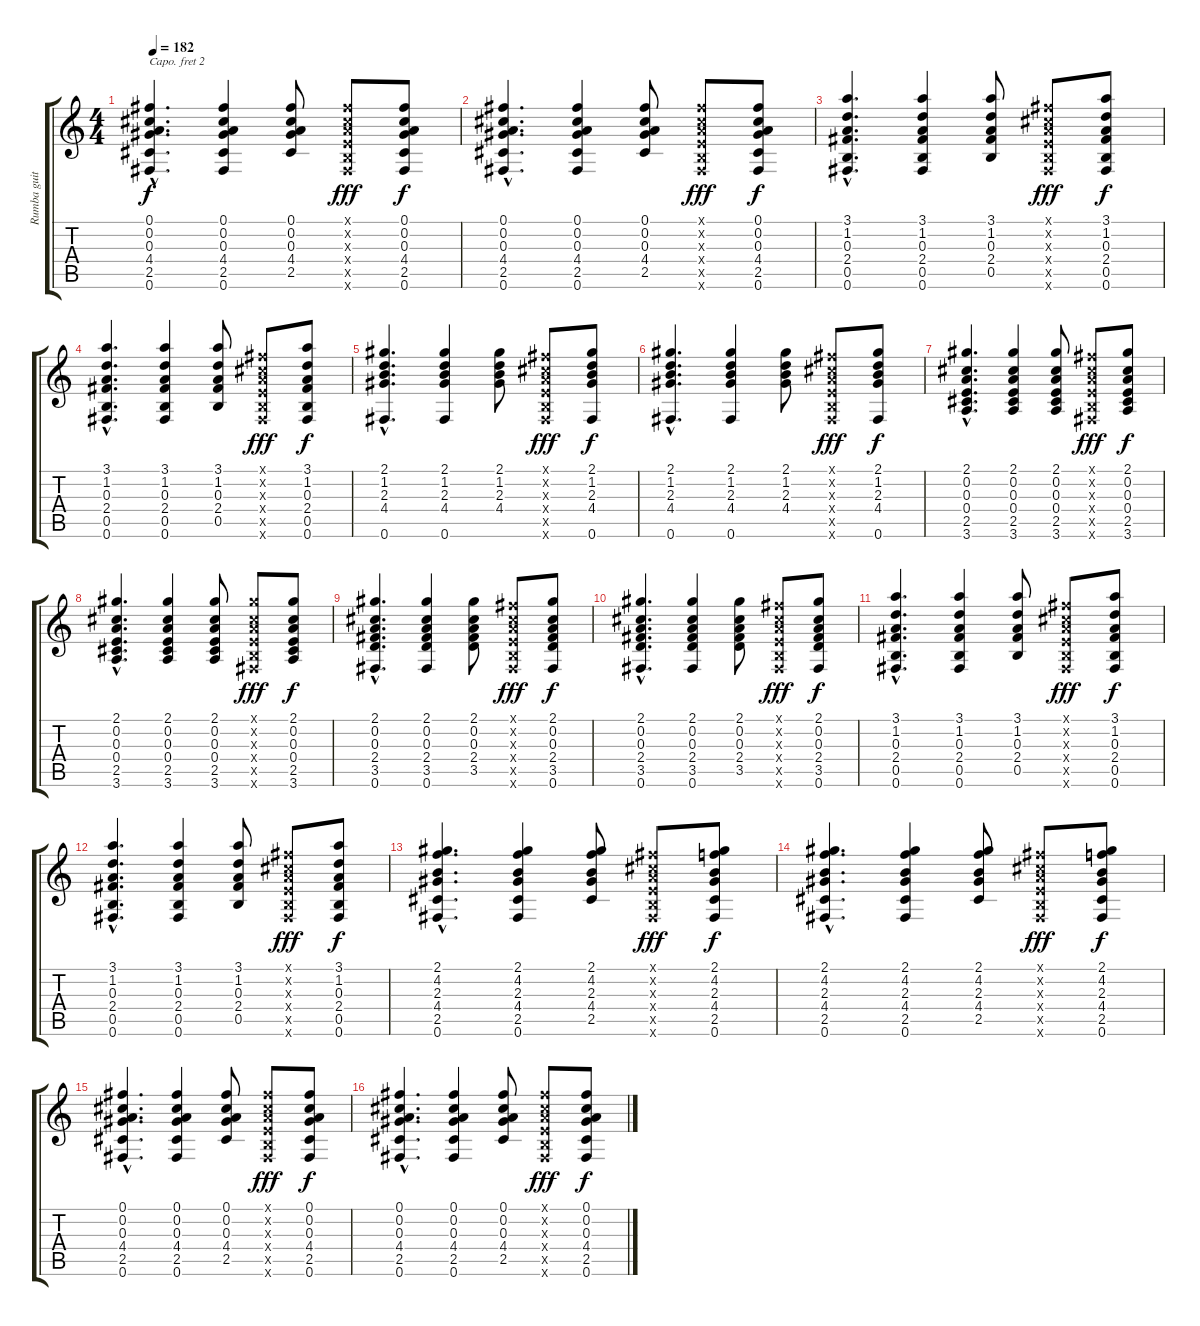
\track ("Rumba guitar" "Rumba guit") {instrument acousticguitarnylon}
\staff {score tabs}
\capo 2
\tuning (E4 B3 G3 D3 A2 E2) {hide}
\ts (4 4)
\tempo 182
\clef g2
\ks c
(0.1{hac} 0.2{hac} 0.3{hac} 4.4{hac} 2.5{hac} 0.6{hac}).4{d dy f} (0.1 0.2 0.3 4.4 2.5 0.6).4 (0.1 0.2 0.3 4.4 2.5).8 (0.1{x} 0.2{x} 0.3{x} 0.4{x} 0.5{x} 0.6{x}).8{dy fff} (0.1 0.2 0.3 4.4 2.5 0.6).8{dy f} |
(0.1{hac} 0.2{hac} 0.3{hac} 4.4{hac} 2.5{hac} 0.6{hac}).4{d} (0.1 0.2 0.3 4.4 2.5 0.6).4 (0.1 0.2 0.3 4.4 2.5).8 (0.1{x} 0.2{x} 0.3{x} 0.4{x} 0.5{x} 0.6{x}).8{dy fff} (0.1 0.2 0.3 4.4 2.5 0.6).8{dy f} |
(3.1{hac} 1.2{hac} 0.3{hac} 2.4{hac} 0.5{hac} 0.6{hac}).4{d} (3.1 1.2 0.3 2.4 0.5 0.6).4 (3.1 1.2 0.3 2.4 0.5).8 (0.1{x} 0.2{x} 0.3{x} 0.4{x} 0.5{x} 0.6{x}).8{dy fff} (3.1 1.2 0.3 2.4 0.5 0.6).8{dy f} |
(3.1{hac} 1.2{hac} 0.3{hac} 2.4{hac} 0.5{hac} 0.6{hac}).4{d} (3.1 1.2 0.3 2.4 0.5 0.6).4 (3.1 1.2 0.3 2.4 0.5).8 (0.1{x} 0.2{x} 0.3{x} 0.4{x} 0.5{x} 0.6{x}).8{dy fff} (3.1 1.2 0.3 2.4 0.5 0.6).8{dy f} |
(2.1{hac} 1.2{hac} 2.3{hac} 4.4{hac} 0.6{hac}).4{d} (2.1 1.2 2.3 4.4 0.6).4 (2.1 1.2 2.3 4.4).8 (0.1{x} 0.2{x} 0.3{x} 0.4{x} 0.5{x} 0.6{x}).8{dy fff} (2.1 1.2 2.3 4.4 0.6).8{dy f} |
(2.1{hac} 1.2{hac} 2.3{hac} 4.4{hac} 0.6{hac}).4{d} (2.1 1.2 2.3 4.4 0.6).4 (2.1 1.2 2.3 4.4).8 (0.1{x} 0.2{x} 0.3{x} 0.4{x} 0.5{x} 0.6{x}).8{dy fff} (2.1 1.2 2.3 4.4 0.6).8{dy f} |
(2.1{hac} 0.2{hac} 0.3{hac} 0.4{hac} 2.5{hac} 3.6{hac}).4{d} (2.1 0.2 0.3 0.4 2.5 3.6).4 (2.1 0.2 0.3 0.4 2.5 3.6).8 (0.1{x} 0.2{x} 0.3{x} 0.4{x} 0.5{x} 0.6{x}).8{dy fff} (2.1 0.2 0.3 0.4 2.5 3.6).8{dy f} |
(2.1{hac} 0.2{hac} 0.3{hac} 0.4{hac} 2.5{hac} 3.6{hac}).4{d} (2.1 0.2 0.3 0.4 2.5 3.6).4 (2.1 0.2 0.3 0.4 2.5 3.6).8 (2.1{x} 0.2{x} 0.3{x} 0.4{x} 0.5{x} 0.6{x}).8{dy fff} (2.1 0.2 0.3 0.4 2.5 3.6).8{dy f} |
(2.1{hac} 0.2{hac} 0.3{hac} 2.4{hac} 3.5{hac} 0.6{hac}).4{d} (2.1 0.2 0.3 2.4 3.5 0.6).4 (2.1 0.2 0.3 2.4 3.5).8 (0.1{x} 0.2{x} 0.3{x} 0.4{x} 0.5{x} 0.6{x}).8{dy fff} (2.1 0.2 0.3 2.4 3.5 0.6).8{dy f} |
(2.1{hac} 0.2{hac} 0.3{hac} 2.4{hac} 3.5{hac} 0.6{hac}).4{d} (2.1 0.2 0.3 2.4 3.5 0.6).4 (2.1 0.2 0.3 2.4 3.5).8 (0.1{x} 0.2{x} 0.3{x} 0.4{x} 0.5{x} 0.6{x}).8{dy fff} (2.1 0.2 0.3 2.4 3.5 0.6).8{dy f} |
(3.1{hac} 1.2{hac} 0.3{hac} 2.4{hac} 0.5{hac} 0.6{hac}).4{d} (3.1 1.2 0.3 2.4 0.5 0.6).4 (3.1 1.2 0.3 2.4 0.5).8 (0.1{x} 0.2{x} 0.3{x} 0.4{x} 0.5{x} 0.6{x}).8{dy fff} (3.1 1.2 0.3 2.4 0.5 0.6).8{dy f} |
(3.1{hac} 1.2{hac} 0.3{hac} 2.4{hac} 0.5{hac} 0.6{hac}).4{d} (3.1 1.2 0.3 2.4 0.5 0.6).4 (3.1 1.2 0.3 2.4 0.5).8 (0.1{x} 0.2{x} 0.3{x} 0.4{x} 0.5{x} 0.6{x}).8{dy fff} (3.1 1.2 0.3 2.4 0.5 0.6).8{dy f} |
(2.1{hac} 4.2{hac} 2.3{hac} 4.4{hac} 2.5{hac} 0.6{hac}).4{d} (2.1 4.2 2.3 4.4 2.5 0.6).4 (2.1 4.2 2.3 4.4 2.5).8 (0.1{x} 0.2{x} 0.3{x} 0.4{x} 0.5{x} 0.6{x}).8{dy fff} (2.1 4.2 2.3 4.4 2.5 0.6).8{dy f} |
(2.1{hac} 4.2{hac} 2.3{hac} 4.4{hac} 2.5{hac} 0.6{hac}).4{d} (2.1 4.2 2.3 4.4 2.5 0.6).4 (2.1 4.2 2.3 4.4 2.5).8 (0.1{x} 0.2{x} 0.3{x} 0.4{x} 0.5{x} 0.6{x}).8{dy fff} (2.1 4.2 2.3 4.4 2.5 0.6).8{dy f} |
(0.1{hac} 0.2{hac} 0.3{hac} 4.4{hac} 2.5{hac} 0.6{hac}).4{d} (0.1 0.2 0.3 4.4 2.5 0.6).4 (0.1 0.2 0.3 4.4 2.5).8 (0.1{x} 0.2{x} 0.3{x} 0.4{x} 0.5{x} 0.6{x}).8{dy fff} (0.1 0.2 0.3 4.4 2.5 0.6).8{dy f} |
(0.1{hac} 0.2{hac} 0.3{hac} 4.4{hac} 2.5{hac} 0.6{hac}).4{d} (0.1 0.2 0.3 4.4 2.5 0.6).4 (0.1 0.2 0.3 4.4 2.5).8 (0.1{x} 0.2{x} 0.3{x} 0.4{x} 0.5{x} 0.6{x}).8{dy fff} (0.1 0.2 0.3 4.4 2.5 0.6).8{dy f}
